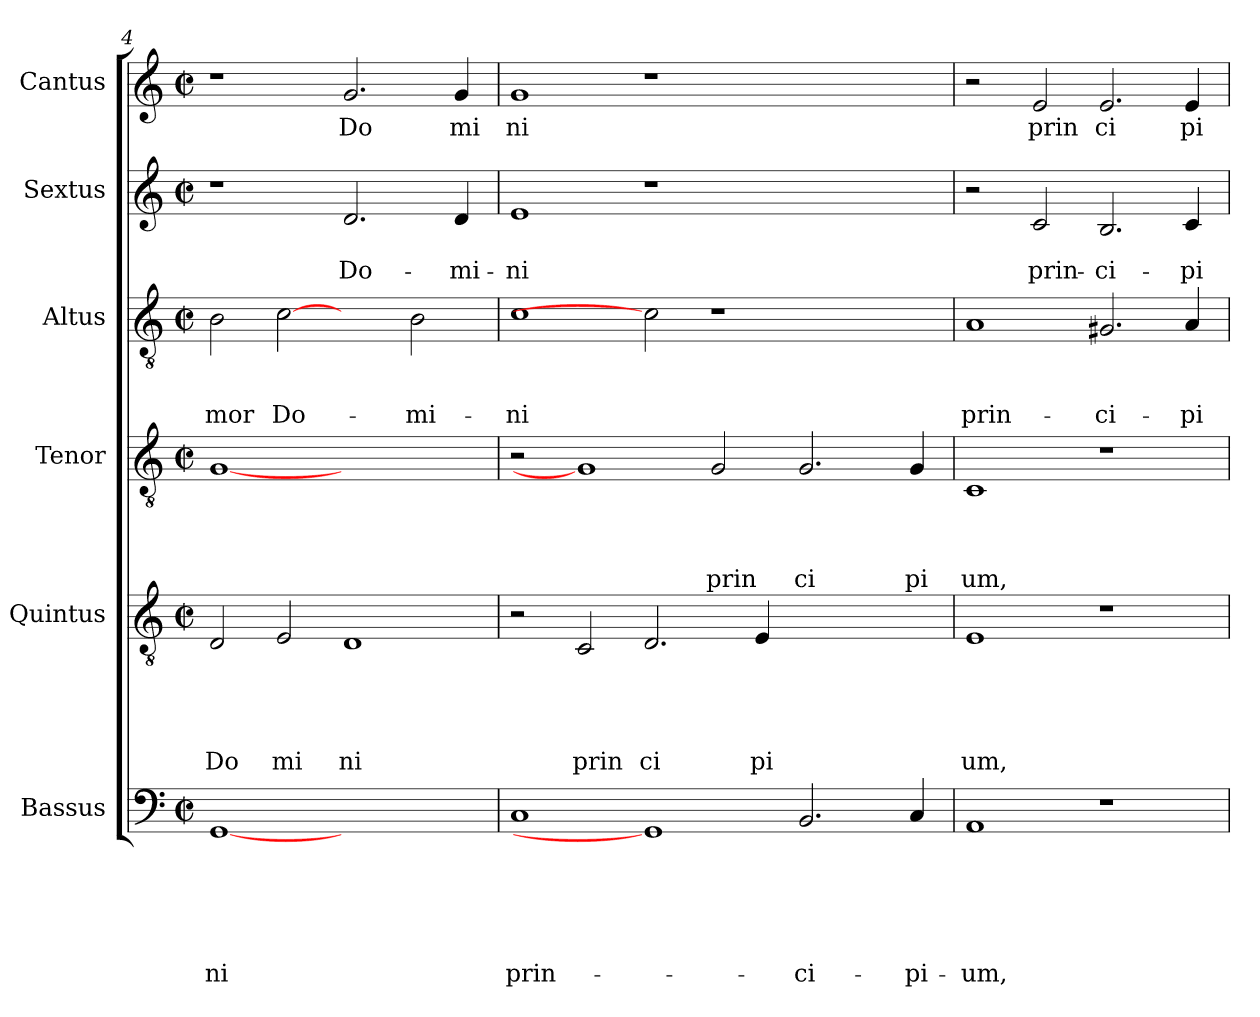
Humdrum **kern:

**kern	**text	**text	**text	**text	**text	**text	**kern	**text	**text	**text	**text	**text	**kern	**text	**text	**text	**text	**kern	**text	**text	**text	**kern	**text	**text	**kern	**text
*part6	*part6	*part6	*part6	*part6	*part6	*part6	*part5	*part5	*part5	*part5	*part5	*part5	*part4	*part4	*part4	*part4	*part4	*part3	*part3	*part3	*part3	*part2	*part2	*part2	*part1	*part1
*staff6	*staff6	*staff6	*staff6	*staff6	*staff6	*staff6	*staff5	*staff5	*staff5	*staff5	*staff5	*staff5	*staff4	*staff4	*staff4	*staff4	*staff4	*staff3	*staff3	*staff3	*staff3	*staff2	*staff2	*staff2	*staff1	*staff1
*I"Bassus	*	*	*	*	*	*	*I"Quintus	*	*	*	*	*	*I"Tenor	*	*	*	*	*I"Altus	*	*	*	*I"Sextus	*	*	*I"Cantus	*
*clefF4	*	*	*	*	*	*	*clefGv2	*	*	*	*	*	*clefGv2	*	*	*	*	*clefGv2	*	*	*	*clefG2	*	*	*clefG2	*
*k[]	*	*	*	*	*	*	*k[]	*	*	*	*	*	*k[]	*	*	*	*	*k[]	*	*	*	*k[]	*	*	*k[]	*
*C:	*	*	*	*	*	*	*C:	*	*	*	*	*	*C:	*	*	*	*	*C:	*	*	*	*C:	*	*	*C:	*
*M2/2	*	*	*	*	*	*	*M2/2	*	*	*	*	*	*M2/2	*	*	*	*	*M2/2	*	*	*	*M2/2	*	*	*M2/2	*
*met(c|)	*	*	*	*	*	*	*met(c|)	*	*	*	*	*	*met(c|)	*	*	*	*	*met(c|)	*	*	*	*met(c|)	*	*	*met(c|)	*
=4	=4	=4	=4	=4	=4	=4	=4	=4	=4	=4	=4	=4	=4	=4	=4	=4	=4	=4	=4	=4	=4	=4	=4	=4	=4	=4
!	!	!	!	!	!	!LO:LY:b	!	!	!	!	!	!LO:LY:b	!	!	!	!	!	!	!	!	!LO:LY:b	!	!	!	!	!
[1GG	.	.	.	.	.	-ni	2D/	.	.	.	.	Do	[1G	.	.	.	.	2B\	.	.	-mor	1r	.	.	1r	.
!	!	!	!	!	!	!	!	!	!	!	!	!LO:LY:b	!	!	!	!	!	!	!	!	!LO:LY:b	!	!	!	!	!
.	.	.	.	.	.	.	2E/	.	.	.	.	mi	.	.	.	.	.	[2c	.	.	Do-	.	.	.	.	.
!	!	!	!	!	!	!	!	!	!	!	!	!LO:LY:b	!	!	!	!	!	!	!	!	!	!	!	!LO:LY:b	!	!LO:LY:b
1ryy	.	.	.	.	.	.	1D	.	.	.	.	ni	1ryy	.	.	.	.	2ryy	.	.	.	2.d/	.	Do-	2.g/	Do
!	!	!	!	!	!	!	!	!	!	!	!	!	!	!	!	!	!	!	!	!	!LO:LY:b	!	!	!	!	!
.	.	.	.	.	.	.	.	.	.	.	.	.	.	.	.	.	.	2B\	.	.	-mi-	.	.	.	.	.
!	!	!	!	!	!	!	!	!	!	!	!	!	!	!	!	!	!	!	!	!	!	!	!	!LO:LY:b	!	!LO:LY:b
.	.	.	.	.	.	.	.	.	.	.	.	.	.	.	.	.	.	.	.	.	.	4d/	.	-mi-	4g/	mi
=5	=5	=5	=5	=5	=5	=5	=5	=5	=5	=5	=5	=5	=5	=5	=5	=5	=5	=5	=5	=5	=5	=5	=5	=5	=5	=5
!	!	!	!	!	!	!LO:LY:b	!	!	!	!	!	!	!	!	!	!	!	!	!	!	!LO:LY:b	!	!	!LO:LY:b	!	!LO:LY:b
1C	.	.	.	.	.	prin-	2r	.	.	.	.	.	2r	.	.	.	.	1c	.	.	-ni	1e	.	-ni	1g	ni
!	!	!	!	!	!	!	!	!	!	!	!	!LO:LY:b	!	!	!	!	!	!	!	!	!	!	!	!	!	!
.	.	.	.	.	.	.	2C/	.	.	.	.	prin	1G]	.	.	.	.	.	.	.	.	.	.	.	.	.
!	!	!	!	!	!	!	!	!	!	!	!	!LO:LY:b	!	!	!	!	!	!	!	!	!	!	!	!	!	!
1GG]	.	.	.	.	.	.	2.D/	.	.	.	.	ci	.	.	.	.	.	2c]	.	.	.	1r	.	.	1r	.
!	!	!	!	!	!	!	!	!	!	!	!	!	!	!	!	!	!LO:LY:b	!	!	!	!	!	!	!	!	!
.	.	.	.	.	.	.	.	.	.	.	.	.	2G/	.	.	.	prin	1r	.	.	.	.	.	.	.	.
!	!	!	!	!	!	!	!	!	!	!	!	!LO:LY:b	!	!	!	!	!	!	!	!	!	!	!	!	!	!
.	.	.	.	.	.	.	4E/	.	.	.	.	pi	.	.	.	.	.	.	.	.	.	.	.	.	.	.
!	!	!	!	!	!	!LO:LY:b	!	!	!	!	!	!	!	!	!	!	!LO:LY:b	!	!	!	!	!	!	!	!	!
2.BB/	.	.	.	.	.	-ci-	1ryy	.	.	.	.	.	2.G/	.	.	.	ci	.	.	.	.	1ryy	.	.	1ryy	.
.	.	.	.	.	.	.	.	.	.	.	.	.	.	.	.	.	.	2ryy	.	.	.	.	.	.	.	.
!	!	!	!	!	!	!LO:LY:b	!	!	!	!	!	!	!	!	!	!	!LO:LY:b	!	!	!	!	!	!	!	!	!
4C/	.	.	.	.	.	-pi-	.	.	.	.	.	.	4G/	.	.	.	pi	.	.	.	.	.	.	.	.	.
=6	=6	=6	=6	=6	=6	=6	=6	=6	=6	=6	=6	=6	=6	=6	=6	=6	=6	=6	=6	=6	=6	=6	=6	=6	=6	=6
!	!	!	!	!	!	!LO:LY:b	!	!	!	!	!	!LO:LY:b	!	!	!	!	!LO:LY:b	!	!	!	!LO:LY:b	!	!	!	!	!
1AA	.	.	.	.	.	-um,	1E	.	.	.	.	um,	1C	.	.	.	um,	1A	.	.	prin-	2r	.	.	2r	.
!	!	!	!	!	!	!	!	!	!	!	!	!	!	!	!	!	!	!	!	!	!	!	!	!LO:LY:b	!	!LO:LY:b
.	.	.	.	.	.	.	.	.	.	.	.	.	.	.	.	.	.	.	.	.	.	2c/	.	prin-	2e/	prin
!	!	!	!	!	!	!	!	!	!	!	!	!	!	!	!	!	!	!	!	!	!LO:LY:b	!	!	!LO:LY:b	!	!LO:LY:b
1r	.	.	.	.	.	.	1r	.	.	.	.	.	1r	.	.	.	.	2.G#X/	.	.	-ci-	2.B/	.	-ci-	2.e/	ci
!	!	!	!	!	!	!	!	!	!	!	!	!	!	!	!	!	!	!	!	!	!LO:LY:b	!	!	!LO:LY:b	!	!LO:LY:b
.	.	.	.	.	.	.	.	.	.	.	.	.	.	.	.	.	.	4A/	.	.	-pi-	4c/	.	-pi-	4e/	pi
=	=	=	=	=	=	=	=	=	=	=	=	=	=	=	=	=	=	=	=	=	=	=	=	=	=	=
*-	*-	*-	*-	*-	*-	*-	*-	*-	*-	*-	*-	*-	*-	*-	*-	*-	*-	*-	*-	*-	*-	*-	*-	*-	*-	*-
